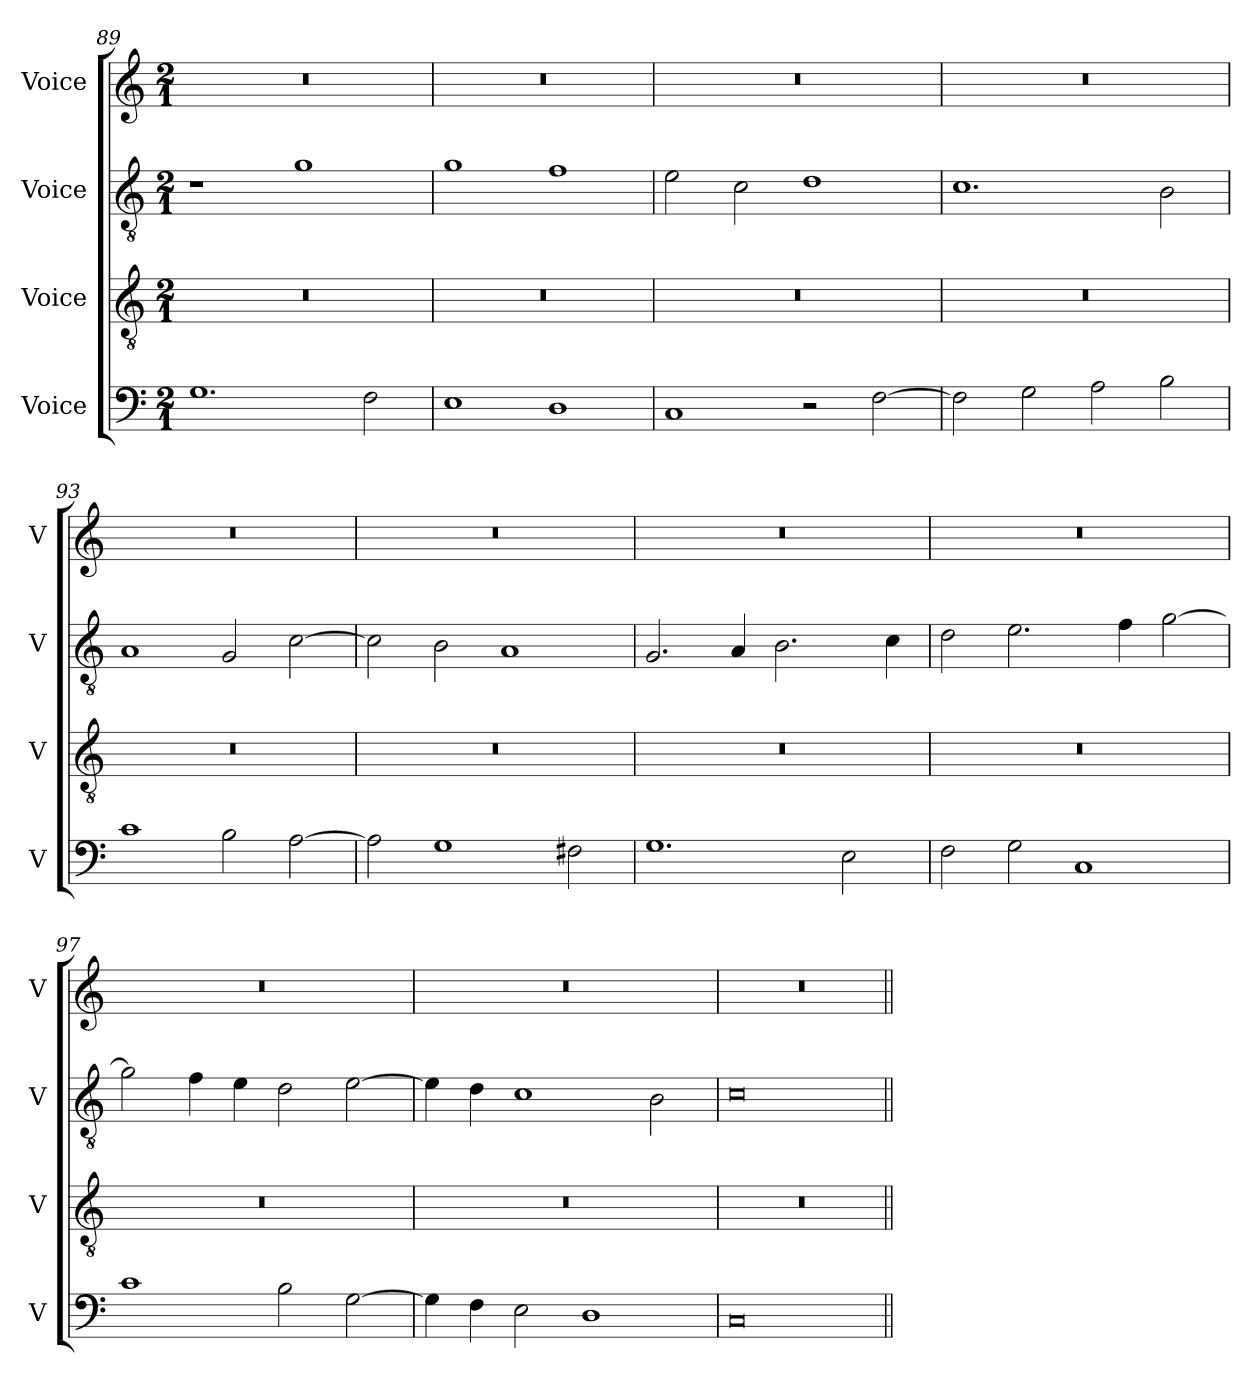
**kern	**kern	**kern	**kern
*part4	*part3	*part2	*part1
*staff4	*staff3	*staff2	*staff1
*I"Voice	*I"Voice	*I"Voice	*I"Voice
*I'V	*I'V	*I'V	*I'V
!!LO:LB:g=z
*clefF4	*clefGv2	*clefGv2	*clefG2
*k[]	*k[]	*k[]	*k[]
*M2/1	*M2/1	*M2/1	*M2/1
=89	=89	=89	=89
1.G	0r	1r	0r
.	.	1g	.
2F\	.	.	.
=90	=90	=90	=90
1E	0r	1g	0r
1D	.	1f	.
=91	=91	=91	=91
1C	0r	2e\	0r
.	.	2c\	.
2r	.	1d	.
[2F\	.	.	.
=92	=92	=92	=92
2F\]	0r	1.c	0r
2G\	.	.	.
2A\	.	.	.
2B\	.	2B\	.
!!LO:LB:g=z
=93	=93	=93	=93
1c	0r	1A	0r
2B\	.	2G/	.
[2A\	.	[2c\	.
=94	=94	=94	=94
2A\]	0r	2c\]	0r
1G	.	2B\	.
.	.	1A	.
2F#X\	.	.	.
=95	=95	=95	=95
1.G	0r	2.G/	0r
.	.	4A/	.
.	.	2.B\	.
2E\	.	.	.
.	.	4c\	.
=96	=96	=96	=96
2F\	0r	2d\	0r
2G\	.	2.e\	.
1C	.	.	.
.	.	4f\	.
.	.	[2g\	.
!!LO:LB:g=z
=97	=97	=97	=97
1c	0r	2g\]	0r
.	.	4f\	.
.	.	4e\	.
2B\	.	2d\	.
[2G\	.	[2e\	.
=98	=98	=98	=98
4G\]	0r	4e\]	0r
4F\	.	4d\	.
2E\	.	1c	.
1D	.	.	.
.	.	2B\	.
=99	=99	=99	=99
0C	0r	0c	0r
=||	=||	=||	=||
*-	*-	*-	*-
